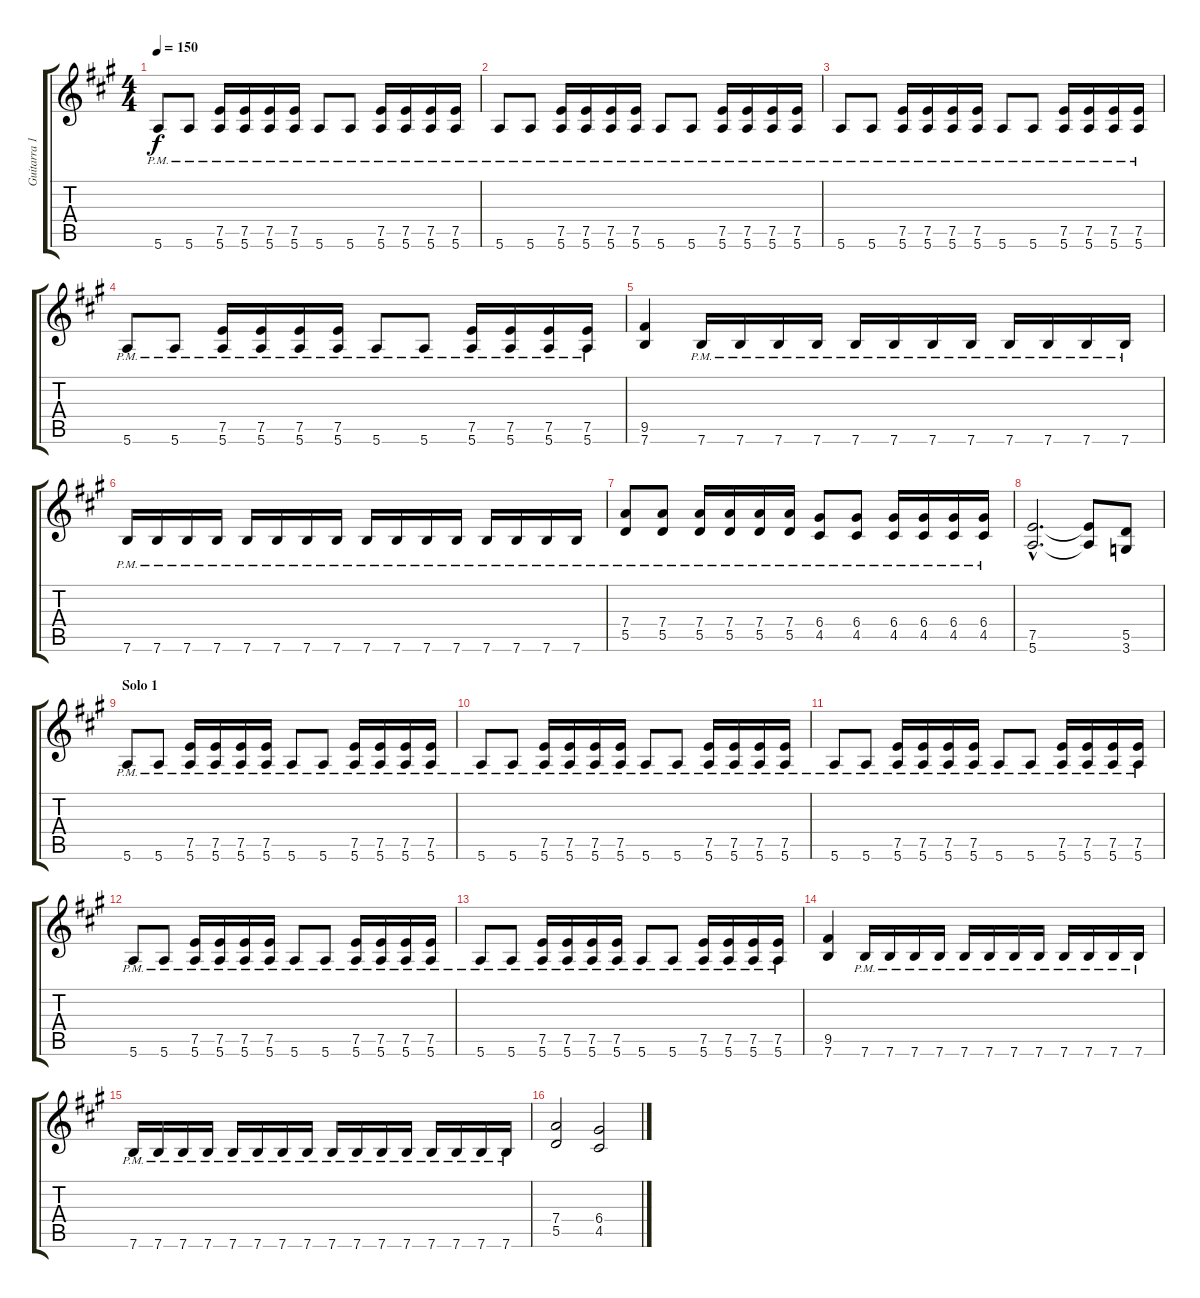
\track ("Guitarra 1" "Guitarra 1") {instrument distortionguitar}
\staff {score tabs}
\tuning (E4 B3 G3 D3 A2 E2) {hide}
\ts (4 4)
\tempo 150
\clef g2
\ks a
5.6{pm}.8{dy f} 5.6{pm}.8 (7.5{pm} 5.6{pm}).16 (7.5{pm} 5.6{pm}).16 (7.5{pm} 5.6{pm}).16 (7.5{pm} 5.6{pm}).16 5.6{pm}.8 5.6{pm}.8 (7.5{pm} 5.6{pm}).16 (7.5{pm} 5.6{pm}).16 (7.5{pm} 5.6{pm}).16 (7.5{pm} 5.6{pm}).16 |
5.6{pm}.8 5.6{pm}.8 (7.5{pm} 5.6{pm}).16 (7.5{pm} 5.6{pm}).16 (7.5{pm} 5.6{pm}).16 (7.5{pm} 5.6{pm}).16 5.6{pm}.8 5.6{pm}.8 (7.5{pm} 5.6{pm}).16 (7.5{pm} 5.6{pm}).16 (7.5{pm} 5.6{pm}).16 (7.5{pm} 5.6{pm}).16 |
5.6{pm}.8 5.6{pm}.8 (7.5{pm} 5.6{pm}).16 (7.5{pm} 5.6{pm}).16 (7.5{pm} 5.6{pm}).16 (7.5{pm} 5.6{pm}).16 5.6{pm}.8 5.6{pm}.8 (7.5{pm} 5.6{pm}).16 (7.5{pm} 5.6{pm}).16 (7.5{pm} 5.6{pm}).16 (7.5{pm} 5.6{pm}).16 |
5.6{pm}.8 5.6{pm}.8 (7.5{pm} 5.6{pm}).16 (7.5{pm} 5.6{pm}).16 (7.5{pm} 5.6{pm}).16 (7.5{pm} 5.6{pm}).16 5.6{pm}.8 5.6{pm}.8 (7.5{pm} 5.6{pm}).16 (7.5{pm} 5.6{pm}).16 (7.5{pm} 5.6{pm}).16 (7.5{pm} 5.6{pm}).16 |
(9.5 7.6).4 7.6{pm}.16 7.6{pm}.16 7.6{pm}.16 7.6{pm}.16 7.6{pm}.16 7.6{pm}.16 7.6{pm}.16 7.6{pm}.16 7.6{pm}.16 7.6{pm}.16 7.6{pm}.16 7.6{pm}.16 |
7.6{pm}.16 7.6{pm}.16 7.6{pm}.16 7.6{pm}.16 7.6{pm}.16 7.6{pm}.16 7.6{pm}.16 7.6{pm}.16 7.6{pm}.16 7.6{pm}.16 7.6{pm}.16 7.6{pm}.16 7.6{pm}.16 7.6{pm}.16 7.6{pm}.16 7.6{pm}.16 |
(7.4{pm} 5.5{pm}).8 (7.4{pm} 5.5{pm}).8 (7.4{pm} 5.5{pm}).16 (7.4{pm} 5.5{pm}).16 (7.4{pm} 5.5{pm}).16 (7.4{pm} 5.5{pm}).16 (6.4{pm} 4.5{pm}).8 (6.4{pm} 4.5{pm}).8 (6.4{pm} 4.5{pm}).16 (6.4{pm} 4.5{pm}).16 (6.4{pm} 4.5{pm}).16 (6.4{pm} 4.5{pm}).16 |
(7.5{hac} 5.6{hac}).2{d} (7.5{t} 5.6{t}).8 (5.5 3.6).8 |
\section ("" "Solo 1")
5.6{pm}.8 5.6{pm}.8 (7.5{pm} 5.6{pm}).16 (7.5{pm} 5.6{pm}).16 (7.5{pm} 5.6{pm}).16 (7.5{pm} 5.6{pm}).16 5.6{pm}.8 5.6{pm}.8 (7.5{pm} 5.6{pm}).16 (7.5{pm} 5.6{pm}).16 (7.5{pm} 5.6{pm}).16 (7.5{pm} 5.6{pm}).16 |
5.6{pm}.8 5.6{pm}.8 (7.5{pm} 5.6{pm}).16 (7.5{pm} 5.6{pm}).16 (7.5{pm} 5.6{pm}).16 (7.5{pm} 5.6{pm}).16 5.6{pm}.8 5.6{pm}.8 (7.5{pm} 5.6{pm}).16 (7.5{pm} 5.6{pm}).16 (7.5{pm} 5.6{pm}).16 (7.5{pm} 5.6{pm}).16 |
5.6{pm}.8 5.6{pm}.8 (7.5{pm} 5.6{pm}).16 (7.5{pm} 5.6{pm}).16 (7.5{pm} 5.6{pm}).16 (7.5{pm} 5.6{pm}).16 5.6{pm}.8 5.6{pm}.8 (7.5{pm} 5.6{pm}).16 (7.5{pm} 5.6{pm}).16 (7.5{pm} 5.6{pm}).16 (7.5{pm} 5.6{pm}).16 |
5.6{pm}.8 5.6{pm}.8 (7.5{pm} 5.6{pm}).16 (7.5{pm} 5.6{pm}).16 (7.5{pm} 5.6{pm}).16 (7.5{pm} 5.6{pm}).16 5.6{pm}.8 5.6{pm}.8 (7.5{pm} 5.6{pm}).16 (7.5{pm} 5.6{pm}).16 (7.5{pm} 5.6{pm}).16 (7.5{pm} 5.6{pm}).16 |
5.6{pm}.8 5.6{pm}.8 (7.5{pm} 5.6{pm}).16 (7.5{pm} 5.6{pm}).16 (7.5{pm} 5.6{pm}).16 (7.5{pm} 5.6{pm}).16 5.6{pm}.8 5.6{pm}.8 (7.5{pm} 5.6{pm}).16 (7.5{pm} 5.6{pm}).16 (7.5{pm} 5.6{pm}).16 (7.5{pm} 5.6{pm}).16 |
(9.5 7.6).4 7.6{pm}.16 7.6{pm}.16 7.6{pm}.16 7.6{pm}.16 7.6{pm}.16 7.6{pm}.16 7.6{pm}.16 7.6{pm}.16 7.6{pm}.16 7.6{pm}.16 7.6{pm}.16 7.6{pm}.16 |
7.6{pm}.16 7.6{pm}.16 7.6{pm}.16 7.6{pm}.16 7.6{pm}.16 7.6{pm}.16 7.6{pm}.16 7.6{pm}.16 7.6{pm}.16 7.6{pm}.16 7.6{pm}.16 7.6{pm}.16 7.6{pm}.16 7.6{pm}.16 7.6{pm}.16 7.6{pm}.16 |
(7.4 5.5).2 (6.4 4.5).2
